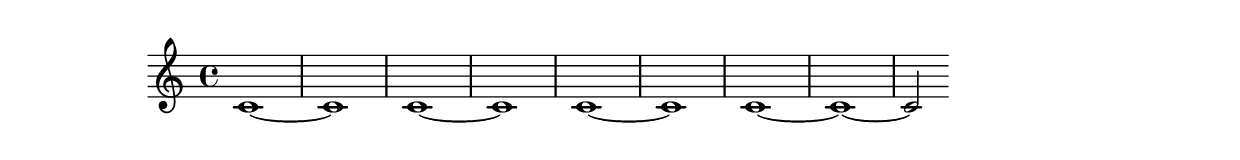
\version "2.14.0"

\header{
texidoc="

If the @code{Note_heads_engraver} is replaced by the @code{Completion_heads_engraver},
notes with a duration factor still keep their requested appearance.

"
}

\layout { ragged-right= ##t }


\new Voice \with {
    \remove "Note_heads_engraver"
    \consists "Completion_heads_engraver"
} \relative c'{

  c\breve |
  c1*2 |
  c2*4 |
  c8*20
}
